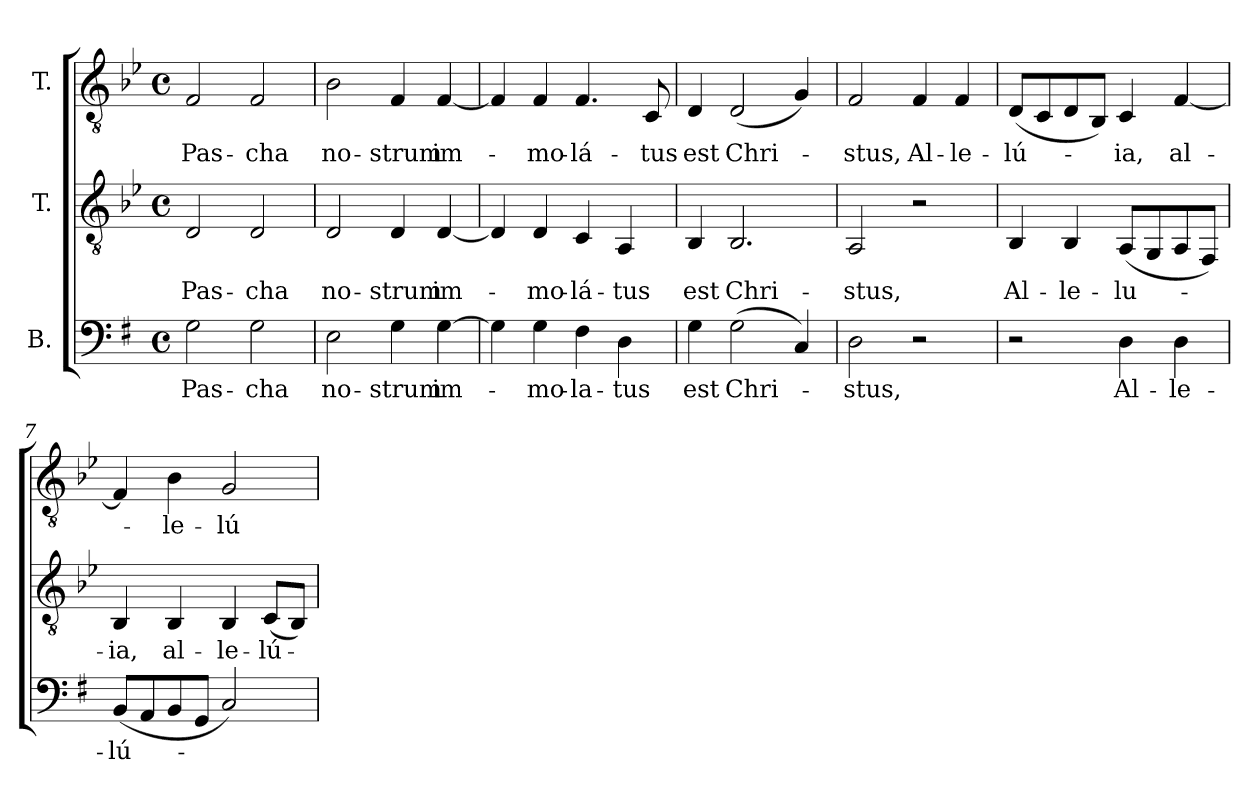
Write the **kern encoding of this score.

**kern	**text	**kern	**text	**kern	**text
*part3	*part3	*part2	*part2	*part1	*part1
*staff3	*staff3	*staff2	*staff2	*staff1	*staff1
*I"B.	*	*I"T.	*	*I"T.	*
!!LO:PB:g=z
*clefF4	*	*clefGv2	*	*clefGv2	*
*	*	*ITrd2c3	*	*ITrd2c3	*
*k[f#]	*	*k[f#]	*	*k[f#]	*
*G:	*	*G:	*	*G:	*
*M4/4	*	*M4/4	*	*M4/4	*
*met(c)	*	*met(c)	*	*met(c)	*
*MM100	*	*MM100	*	*MM100	*
=1	=1	=1	=1	=1	=1
!	!LO:LY:b:color=#000000	!	!	!	!
!	!	!	!LO:LY:b:color=#000000	!	!
!	!	!	!	!	!LO:LY:b:color=#000000
2Gi\	Pas-	2BBi/	Pas-	2Di/	Pas-
!	!LO:LY:b:color=#000000	!	!	!	!
!	!	!	!LO:LY:b:color=#000000	!	!
!	!	!	!	!	!LO:LY:b:color=#000000
2Gi\	-cha	2BBi/	-cha	2Di/	-cha
=2	=2	=2	=2	=2	=2
!	!LO:LY:b:color=#000000	!	!	!	!
!	!	!	!LO:LY:b:color=#000000	!	!
!	!	!	!	!	!LO:LY:b:color=#000000
2Ei\	no-	2BBi/	no-	2Gi\	no-
!	!LO:LY:b:color=#000000	!	!	!	!
!	!	!	!LO:LY:b:color=#000000	!	!
!	!	!	!	!	!LO:LY:b:color=#000000
4Gi\	-strum	4BBi/	-strum	4Di/	-strum
!	!LO:LY:b:color=#000000	!	!	!	!
!	!	!	!LO:LY:b:color=#000000	!	!
!	!	!	!	!	!LO:LY:b:color=#000000
[>4Gi\	im-	[<4BBi/	im-	[<4Di/	im-
=3	=3	=3	=3	=3	=3
4Gi\]	.	4BBi/]	.	4Di/]	.
!	!LO:LY:b:color=#000000	!	!	!	!
!	!	!	!LO:LY:b:color=#000000	!	!
!	!	!	!	!	!LO:LY:b:color=#000000
4Gi\	mo-	4BBi/	mo-	4Di/	mo-
!	!LO:LY:b:color=#000000	!	!	!	!
!	!	!	!LO:LY:b:color=#000000	!	!
!	!	!	!	!	!LO:LY:b:color=#000000
4F#i\	-la-	4AAi/	-lá-	4.Di/	-lá-
!	!LO:LY:b:color=#000000	!	!	!	!
!	!	!	!LO:LY:b:color=#000000	!	!
4Di\	-tus	4FF#i/	-tus	.	.
!	!	!	!	!	!LO:LY:b:color=#000000
.	.	.	.	8AAi/	-tus
=4	=4	=4	=4	=4	=4
!	!LO:LY:b:color=#000000	!	!	!	!
!	!	!	!LO:LY:b:color=#000000	!	!
!	!	!	!	!	!LO:LY:b:color=#000000
4Gi\	est	4GGi/	est	4BBi/	est
!	!LO:LY:b:color=#000000	!	!	!	!
!	!	!	!LO:LY:b:color=#000000	!	!
!	!	!	!	!	!LO:LY:b:color=#000000
(2Gi\	Chri-	2.GGi/	Chri-	(2BBi/	Chri-
4Ci/)	.	.	.	4Ei/)	.
=5	=5	=5	=5	=5	=5
!	!LO:LY:b:color=#000000	!	!	!	!
!	!	!	!LO:LY:b:color=#000000	!	!
!	!	!	!	!	!LO:LY:b:color=#000000
2Di\	stus,	2FF#i/	-stus,	2Di/	-stus,
!	!	!	!	!	!LO:LY:b:color=#000000
2r	.	2r	.	4Di/	Al-
!	!	!	!	!	!LO:LY:b:color=#000000
.	.	.	.	4Di/	-le-
=6	=6	=6	=6	=6	=6
!	!	!	!LO:LY:b:color=#000000	!	!
!	!	!	!	!	!LO:LY:b:color=#000000
2r	.	4GGi/	Al-	(8BBi/L	-lú-
.	.	.	.	8AAi/	.
!	!	!	!LO:LY:b:color=#000000	!	!
.	.	4GGi/	-le-	8BBi/	.
.	.	.	.	8GGi/J)	.
!	!LO:LY:b:color=#000000	!	!	!	!
!	!	!	!LO:LY:b:color=#000000	!	!
!	!	!	!	!	!LO:LY:b:color=#000000
4Di\	Al-	(8FF#i/L	-lu-	4AAi/	-ia,
.	.	8EEi/	.	.	.
!	!LO:LY:b:color=#000000	!	!	!	!
!	!	!	!	!	!LO:LY:b:color=#000000
4Di\	-le-	8FF#i/	.	[<4Di/	al-
.	.	8DDi/J)	.	.	.
!!LO:LB:g=z
=7	=7	=7	=7	=7	=7
!	!LO:LY:b:color=#000000	!	!	!	!
!	!	!	!LO:LY:b:color=#000000	!	!
(8BBi/L	-lú-	4GGi/	ia,	4Di/]	.
8AAi/	.	.	.	.	.
!	!	!	!LO:LY:b:color=#000000	!	!
!	!	!	!	!	!LO:LY:b:color=#000000
8BBi/	.	4GGi/	al-	4Gi\	le-
8GGi/J	.	.	.	.	.
!	!	!	!LO:LY:b:color=#000000	!	!
!	!	!	!	!	!LO:LY:b:color=#000000
2Ci/)	.	4GGi/	-le-	2Ei/	-lú-
!	!	!	!LO:LY:b:color=#000000	!	!
.	.	(8AAi/L	-lú-	.	.
.	.	8GGi/J)	.	.	.
=	=	=	=	=	=
*-	*-	*-	*-	*-	*-
